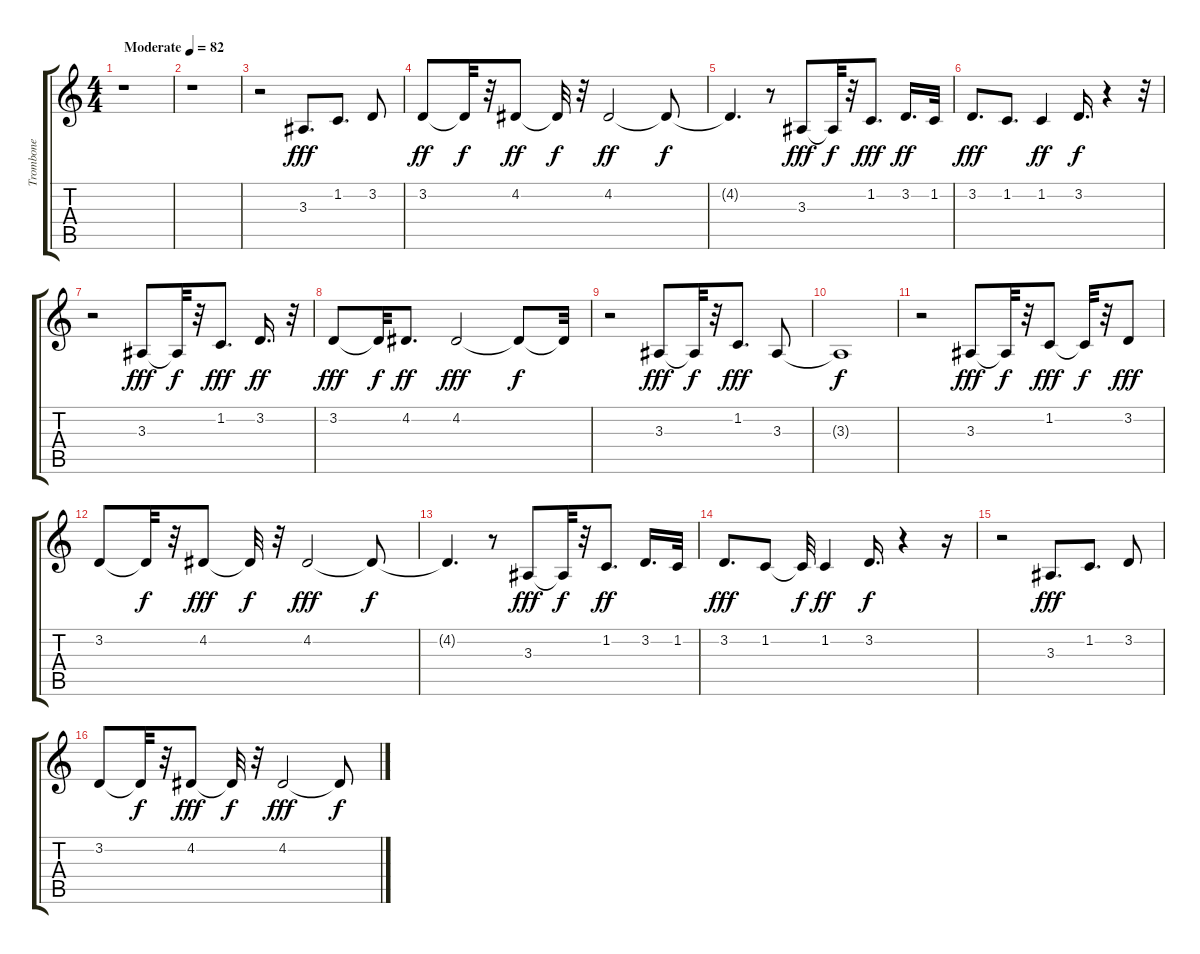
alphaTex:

\track ("Trombone" "Trombone") {instrument trombone}
\staff {score tabs}
\tuning (E4 B3 G3 D3 A2 E2) {hide}
\ts (4 4)
\tempo (82 "Moderate")
\clef g2
\ks c
r.1{dy fff instrument trombone} |
r.1 |
r.2 3.3.8{d} 1.2.8{d} 3.2.8 |
3.2.8{dy ff} 3.2{t}.32{dy f} r.32 4.2.8{dy ff} 4.2{t}.32{dy f} r.32 4.2.2{dy ff} 4.2{t}.8{dy f} |
4.2{t}.4{d} r.8 3.3.8{dy fff} 3.3{t}.32{dy f} r.32 1.2.8{d dy fff} 3.2.16{d dy ff} 1.2.32 |
3.2.8{d dy fff} 1.2.8{d} 1.2.4{dy ff} 3.2.16{d dy f} r.4 r.32 |
r.2 3.3.8{dy fff} 3.3{t}.32{dy f} r.32 1.2.8{d dy fff} 3.2.16{d dy ff} r.32 |
3.2.8{dy fff} 3.2{t}.32{dy f} 4.2.8{d dy ff} 4.2.2{dy fff} 4.2{t}.8{dy f} 4.2{t}.32 |
r.2 3.3.8{dy fff} 3.3{t}.32{dy f} r.32 1.2.8{d dy fff} 3.3.8 |
3.3{t}.1{dy f} |
r.2 3.3.8{dy fff} 3.3{t}.32{dy f} r.32 1.2.8{dy fff} 1.2{t}.32{dy f} r.32 3.2.8{dy fff} |
3.2.8 3.2{t}.32{dy f} r.32 4.2.8{dy fff} 4.2{t}.32{dy f} r.32 4.2.2{dy fff} 4.2{t}.8{dy f} |
4.2{t}.4{d} r.8 3.3.8{dy fff} 3.3{t}.32{dy f} r.32 1.2.8{d dy ff} 3.2.16{d} 1.2.32 |
3.2.8{d dy fff} 1.2.8 1.2{t}.32{dy f} 1.2.4{dy ff} 3.2.16{d dy f} r.4 r.16 |
r.2 3.3.8{d dy fff} 1.2.8{d} 3.2.8 |
3.2.8 3.2{t}.32{dy f} r.32 4.2.8{dy fff} 4.2{t}.32{dy f} r.32 4.2.2{dy fff} 4.2{t}.8{dy f}
